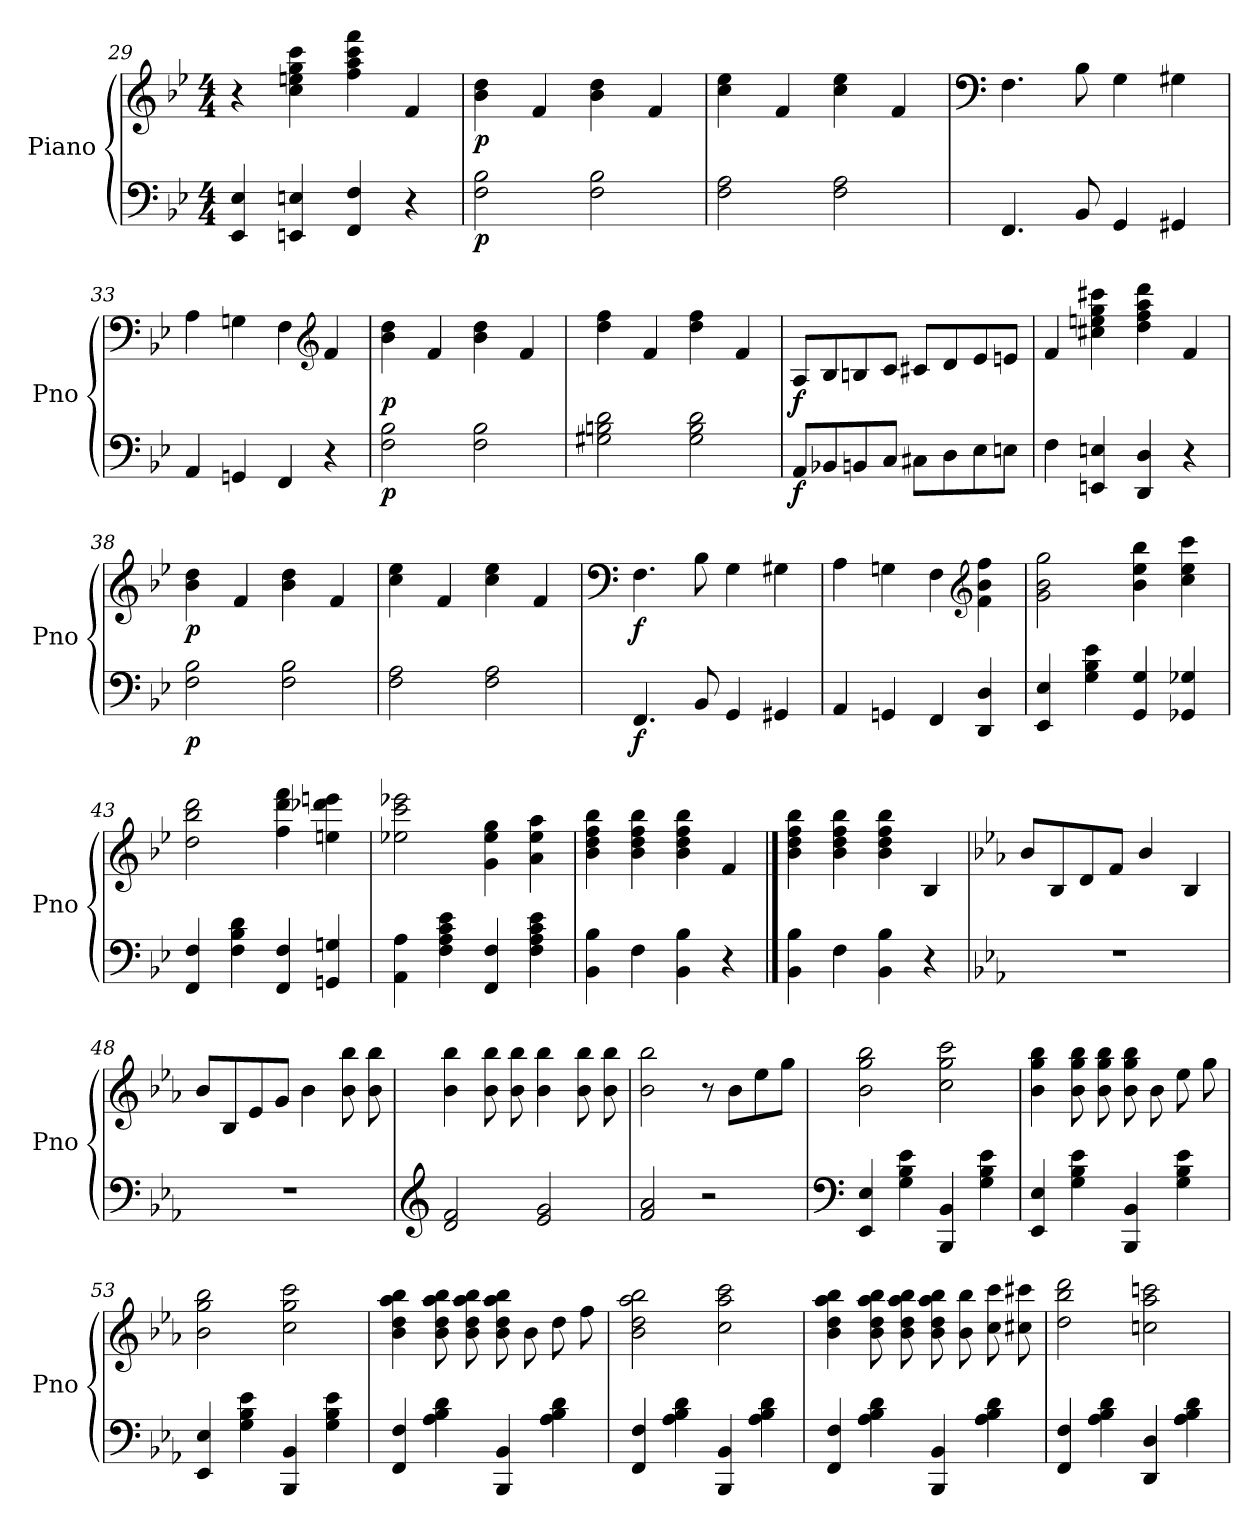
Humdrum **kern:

**kern	**dynam	**kern	**dynam
*part2	*part2	*part1	*part1
*staff2	*staff2	*staff1	*staff1
*I"Piano	*	*I"Piano	*
*I'Pno	*	*I'Pno	*
*clefF4	*	*clefG2	*
*k[b-e-]	*	*k[b-e-]	*
*M4/4	*	*M4/4	*
=29	=29	=29	=29
4EE-/ 4E-/	.	4r	.
4EEn/ 4En/	.	4cc\ 4een\ 4gg\ 4ccc\	.
4FF/ 4F/	.	4ff\ 4aa\ 4ccc\ 4fff\	.
4r	.	4f/	.
=30!|	=30!|	=30!|	=30!|
!	!LO:DY:b	!	!LO:DY:b
2F\ 2B-\	p	4b-\ 4dd\	p
.	.	4f/	.
2F\ 2B-\	.	4b-\ 4dd\	.
.	.	4f/	.
!!LO:PB:g=z
=31	=31	=31	=31
2F\ 2A\	.	4cc\ 4ee-\	.
.	.	4f/	.
2F\ 2A\	.	4cc\ 4ee-\	.
.	.	4f/	.
=32	=32	=32	=32
*	*	*clefF4	*
!	!LO:DY:b	!	!
!	!LO:DY:n=1:b	!	!LO:DY:b
!	!	!	!LO:DY:n=1:b
4.FF/	f other-dynamics	4.F\	f other-dynamics
8BB-/	.	8B-\	.
4GG/	.	4G\	.
4GG#X/	.	4G#X\	.
=33	=33	=33	=33
4AA/	.	4A\	.
4GGn/	.	4Gn\	.
4FF/	.	4F\	.
*	*	*clefG2	*
4r	.	4f/	.
=34	=34	=34	=34
!	!LO:DY:b	!	!LO:DY:b
2F\ 2B-\	p	4b-\ 4dd\	p
.	.	4f/	.
2F\ 2B-\	.	4b-\ 4dd\	.
.	.	4f/	.
=35	=35	=35	=35
2G#X\ 2Bn\ 2d\	.	4dd\ 4ff\	.
.	.	4f/	.
2G#\ 2B\ 2d\	.	4dd\ 4ff\	.
.	.	4f/	.
!!LO:LB:g=z
=36	=36	=36	=36
!	!LO:DY:b	!	!LO:DY:b
8AA/L	f	8A/L	f
8BB-X/	.	8B-/	.
8BBn/	.	8Bn/	.
8C/J	.	8c/J	.
8C#X\L	.	8c#X/L	.
8D\	.	8d/	.
8E-\	.	8e-/	.
8En\J	.	8en/J	.
=37	=37	=37	=37
4F\	.	4f/	.
4EEn/ 4En/	.	4cc#X\ 4een\ 4gg\ 4ccc#X\	.
4DD/ 4D/	.	4dd\ 4ff\ 4aa\ 4ddd\	.
4r	.	4f/	.
=38	=38	=38	=38
!	!LO:DY:b	!	!LO:DY:b
2F\ 2B-\	p	4b-\ 4dd\	p
.	.	4f/	.
2F\ 2B-\	.	4b-\ 4dd\	.
.	.	4f/	.
=39	=39	=39	=39
2F\ 2A\	.	4cc\ 4ee-\	.
.	.	4f/	.
2F\ 2A\	.	4cc\ 4ee-\	.
.	.	4f/	.
=40	=40	=40	=40
*	*	*clefF4	*
!	!LO:DY:b	!	!LO:DY:b
4.FF/	f	4.F\	f
8BB-/	.	8B-\	.
4GG/	.	4G\	.
4GG#X/	.	4G#X\	.
!!LO:LB:g=z
=41	=41	=41	=41
4AA/	.	4A\	.
4GGn/	.	4Gn\	.
4FF/	.	4F\	.
*	*	*clefG2	*
4DD/ 4D/	.	4f\ 4b-\ 4ff\	.
=42	=42	=42	=42
4EE-/ 4E-/	.	2g\ 2b-\ 2gg\	.
4G\ 4B-\ 4e-\	.	.	.
4GG/ 4G/	.	4b-\ 4ee-\ 4bb-\	.
4GG-X/ 4G-X/	.	4cc\ 4ee-\ 4ccc\	.
=43	=43	=43	=43
4FF/ 4F/	.	2dd\ 2bb-\ 2ddd\	.
4F\ 4B-\ 4d\	.	.	.
4FF/ 4F/	.	4ff\ 4ddd\ 4fff\	.
4GGn/ 4Gn/	.	4een\ 4ddd-X\ 4eeen\	.
=44	=44	=44	=44
4AA\ 4A\	.	2ee-X\ 2ccc\ 2eee-X\	.
4F\ 4A\ 4c\ 4e-\	.	.	.
4FF/ 4F/	.	4g\ 4ee-\ 4gg\	.
4F\ 4A\ 4c\ 4e-\	.	4a\ 4ee-\ 4aa\	.
=45	=45	=45	=45
4BB-\ 4B-\	.	4b-\ 4dd\ 4ff\ 4bb-\	.
4F\	.	4b-\ 4dd\ 4ff\ 4bb-\	.
4BB-\ 4B-\	.	4b-\ 4dd\ 4ff\ 4bb-\	.
4r	.	4f/	.
!!LO:LB:g=z
==46	==46	==46	==46
4BB-\ 4B-\	.	4b-\ 4dd\ 4ff\ 4bb-\	.
4F\	.	4b-\ 4dd\ 4ff\ 4bb-\	.
4BB-\ 4B-\	.	4b-\ 4dd\ 4ff\ 4bb-\	.
4r	.	4B-/	.
=47	=47	=47	=47
*k[b-e-a-]	*	*k[b-e-a-]	*
1r	.	8b-/L	.
.	.	8B-/	.
.	.	8d/	.
.	.	8f/J	.
.	.	4b-/	.
.	.	4B-/	.
=48	=48	=48	=48
1r	.	8b-/L	.
.	.	8B-/	.
.	.	8e-/	.
.	.	8g/J	.
.	.	4b-\	.
.	.	8b-\ 8bb-\	.
.	.	8b-\ 8bb-\	.
=49	=49	=49	=49
*clefG2	*	*	*
2d/ 2f/	.	4b-\ 4bb-\	.
.	.	8b-\ 8bb-\	.
.	.	8b-\ 8bb-\	.
2e-/ 2g/	.	4b-\ 4bb-\	.
.	.	8b-\ 8bb-\	.
.	.	8b-\ 8bb-\	.
!!LO:LB:g=z
=50	=50	=50	=50
2f/ 2a-/	.	2b-\ 2bb-\	.
2r	.	8r	.
.	.	8b-\L	.
.	.	8ee-\	.
.	.	8gg\J	.
=51!|	=51!|	=51!|	=51!|
*clefF4	*	*	*
4EE-/ 4E-/	.	2b-\ 2gg\ 2bb-\	.
4G\ 4B-\ 4e-\	.	.	.
4BBB-/ 4BB-/	.	2cc\ 2gg\ 2ccc\	.
4G\ 4B-\ 4e-\	.	.	.
=52	=52	=52	=52
4EE-/ 4E-/	.	4b-\ 4gg\ 4bb-\	.
4G\ 4B-\ 4e-\	.	8b-\ 8gg\ 8bb-\	.
.	.	8b-\ 8gg\ 8bb-\	.
4BBB-/ 4BB-/	.	8b-\ 8gg\ 8bb-\	.
.	.	8b-\	.
4G\ 4B-\ 4e-\	.	8ee-\	.
.	.	8gg\	.
=53	=53	=53	=53
4EE-/ 4E-/	.	2b-\ 2gg\ 2bb-\	.
4G\ 4B-\ 4e-\	.	.	.
4BBB-/ 4BB-/	.	2cc\ 2gg\ 2ccc\	.
4G\ 4B-\ 4e-\	.	.	.
!!LO:LB:g=z
=54	=54	=54	=54
4FF/ 4F/	.	4b-\ 4dd\ 4aa-\ 4bb-\	.
4A-\ 4B-\ 4d\	.	8b-\ 8dd\ 8aa-\ 8bb-\	.
.	.	8b-\ 8dd\ 8aa-\ 8bb-\	.
4BBB-/ 4BB-/	.	8b-\ 8dd\ 8aa-\ 8bb-\	.
.	.	8b-\	.
4A-\ 4B-\ 4d\	.	8dd\	.
.	.	8ff\	.
=55	=55	=55	=55
4FF/ 4F/	.	2b-\ 2dd\ 2aa-\ 2bb-\	.
4A-\ 4B-\ 4d\	.	.	.
4BBB-/ 4BB-/	.	2cc\ 2aa-\ 2ccc\	.
4A-\ 4B-\ 4d\	.	.	.
=56	=56	=56	=56
4FF/ 4F/	.	4b-\ 4dd\ 4aa-\ 4bb-\	.
4A-\ 4B-\ 4d\	.	8b-\ 8dd\ 8aa-\ 8bb-\	.
.	.	8b-\ 8dd\ 8aa-\ 8bb-\	.
4BBB-/ 4BB-/	.	8b-\ 8dd\ 8aa-\ 8bb-\	.
.	.	8b-\ 8bb-\	.
4A-\ 4B-\ 4d\	.	8cc\ 8ccc\	.
.	.	8cc#X\ 8ccc#X\	.
=57	=57	=57	=57
4FF/ 4F/	.	2dd\ 2bb-\ 2ddd\	.
4A-\ 4B-\ 4d\	.	.	.
4DD/ 4D/	.	2ccn\ 2aa-\ 2cccn\	.
4A-\ 4B-\ 4d\	.	.	.
=	=	=	=
*-	*-	*-	*-
